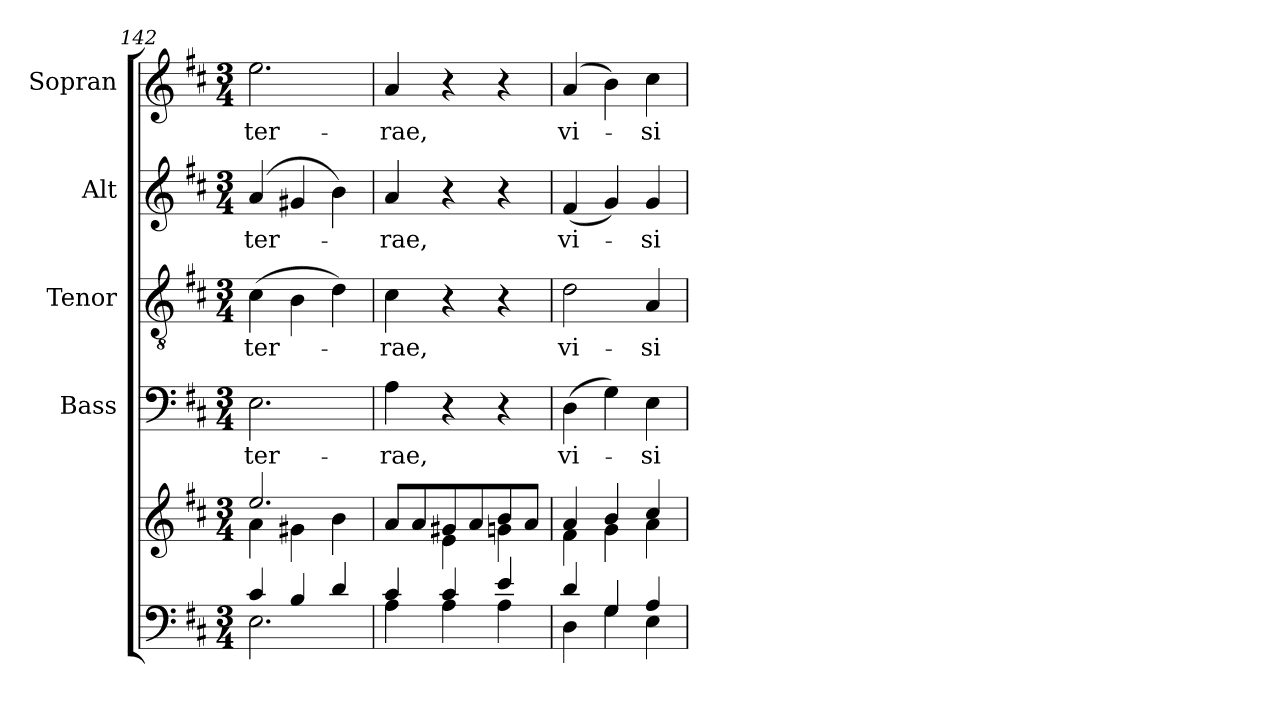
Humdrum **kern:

**kern	**kern	**kern	**text	**kern	**text	**kern	**text	**kern	**text
*part5	*part5	*part4	*part4	*part3	*part3	*part2	*part2	*part1	*part1
*staff6	*staff5	*staff4	*staff4	*staff3	*staff3	*staff2	*staff2	*staff1	*staff1
*	*	*I"Bass	*	*I"Tenor	*	*I"Alt	*	*I"Sopran	*
*	*	*I'B.	*	*I'T.	*	*I'A.	*	*I'S.	*
*clefF4	*clefG2	*clefF4	*	*clefGv2	*	*clefG2	*	*clefG2	*
*k[f#c#]	*k[f#c#]	*k[f#c#]	*	*k[f#c#]	*	*k[f#c#]	*	*k[f#c#]	*
*D:	*D:	*D:	*	*D:	*	*D:	*	*D:	*
*M3/4	*M3/4	*M3/4	*	*M3/4	*	*M3/4	*	*M3/4	*
=142	=142	=142	=142	=142	=142	=142	=142	=142	=142
*^	*^	*	*	*	*	*	*	*	*
!	!	!	!	!	!LO:LY:b	!	!LO:LY:b	!	!LO:LY:b	!	!LO:LY:b
4c#/	2.E\	2.ee/	4a\	2.E\	ter-	(>4c#\	ter-	(4a/	ter-	2.ee\	ter-
4B/	.	.	4g#X\	.	.	4B\	.	4g#X/	.	.	.
4d/	.	.	4b\	.	.	4d\)	.	4b\)	.	.	.
=143	=143	=143	=143	=143	=143	=143	=143	=143	=143	=143	=143
!	!	!	!	!	!LO:LY:b	!	!LO:LY:b	!	!LO:LY:b	!	!LO:LY:b
4c#/	4A\	8a/L	4ryy	4A\	-rae,	4c#\	-rae,	4a/	-rae,	4a/	-rae,
.	.	8a/	.	.	.	.	.	.	.	.	.
4c#/	4A\	8g#X/	4e\	4r	.	4r	.	4r	.	4r	.
.	.	8a/	.	.	.	.	.	.	.	.	.
4e/	4A\	8b/	4gn\	4r	.	4r	.	4r	.	4r	.
.	.	8a/J	.	.	.	.	.	.	.	.	.
!!LO:LB:g=z
=144	=144	=144	=144	=144	=144	=144	=144	=144	=144	=144	=144
!	!	!	!	!	!LO:LY:b	!	!LO:LY:b	!	!LO:LY:b	!	!LO:LY:b
4d/	4D\	4a/	4f#\	(>4D\	vi-	2d\	vi-	(<4f#/	vi-	(4a/	vi-
4G/	4G\	4b/	4g\	4G\)	.	.	.	4g/)	.	4b\)	.
!	!	!	!	!	!LO:LY:b	!	!LO:LY:b	!	!LO:LY:b	!	!LO:LY:b
4A/	4E\	4cc#/	4a\	4E\	-si-	4A/	-si-	4g/	-si-	4cc#\	-si-
*v	*v	*	*	*	*	*	*	*	*	*	*
*	*v	*v	*	*	*	*	*	*	*	*
=	=	=	=	=	=	=	=	=	=
*-	*-	*-	*-	*-	*-	*-	*-	*-	*-
